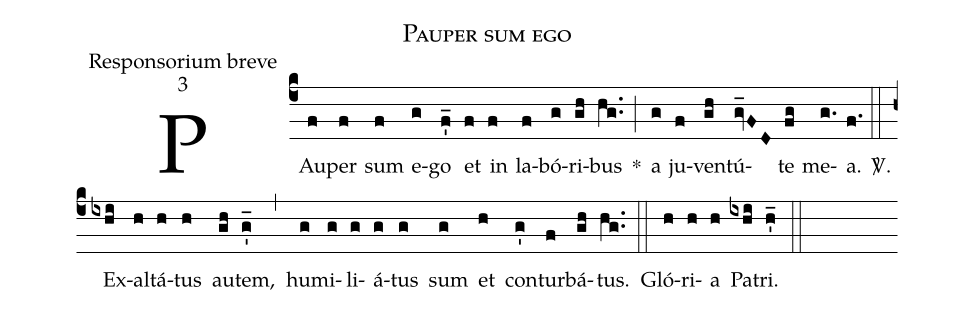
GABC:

name:Pauper sum ego;
office-part:Responsorium breve;
mode:3;
%%
(c4) PAu(f)per(f) sum(f) e(g)go(f'_) et(f) in(f) la(f)bó(g)ri(gh)bus(hg..) *(;) a(g) ju(f)ven(gh)tú(gv_FD)te(fg) me(g.)a.(f.) <sp>V/</sp>.(::) Ex(ixhi)al(h)tá(h)tus(h) au(gh)tem,(g'_) (,) hu(g)mi(g)li(g)á(g)tus(g) sum(g) et(h) con(g')tur(f)bá(gh)tus.(hg..) (::) Gló(h)ri(h)a(h) Pa(ixhi)tri.(h'_) (::)
